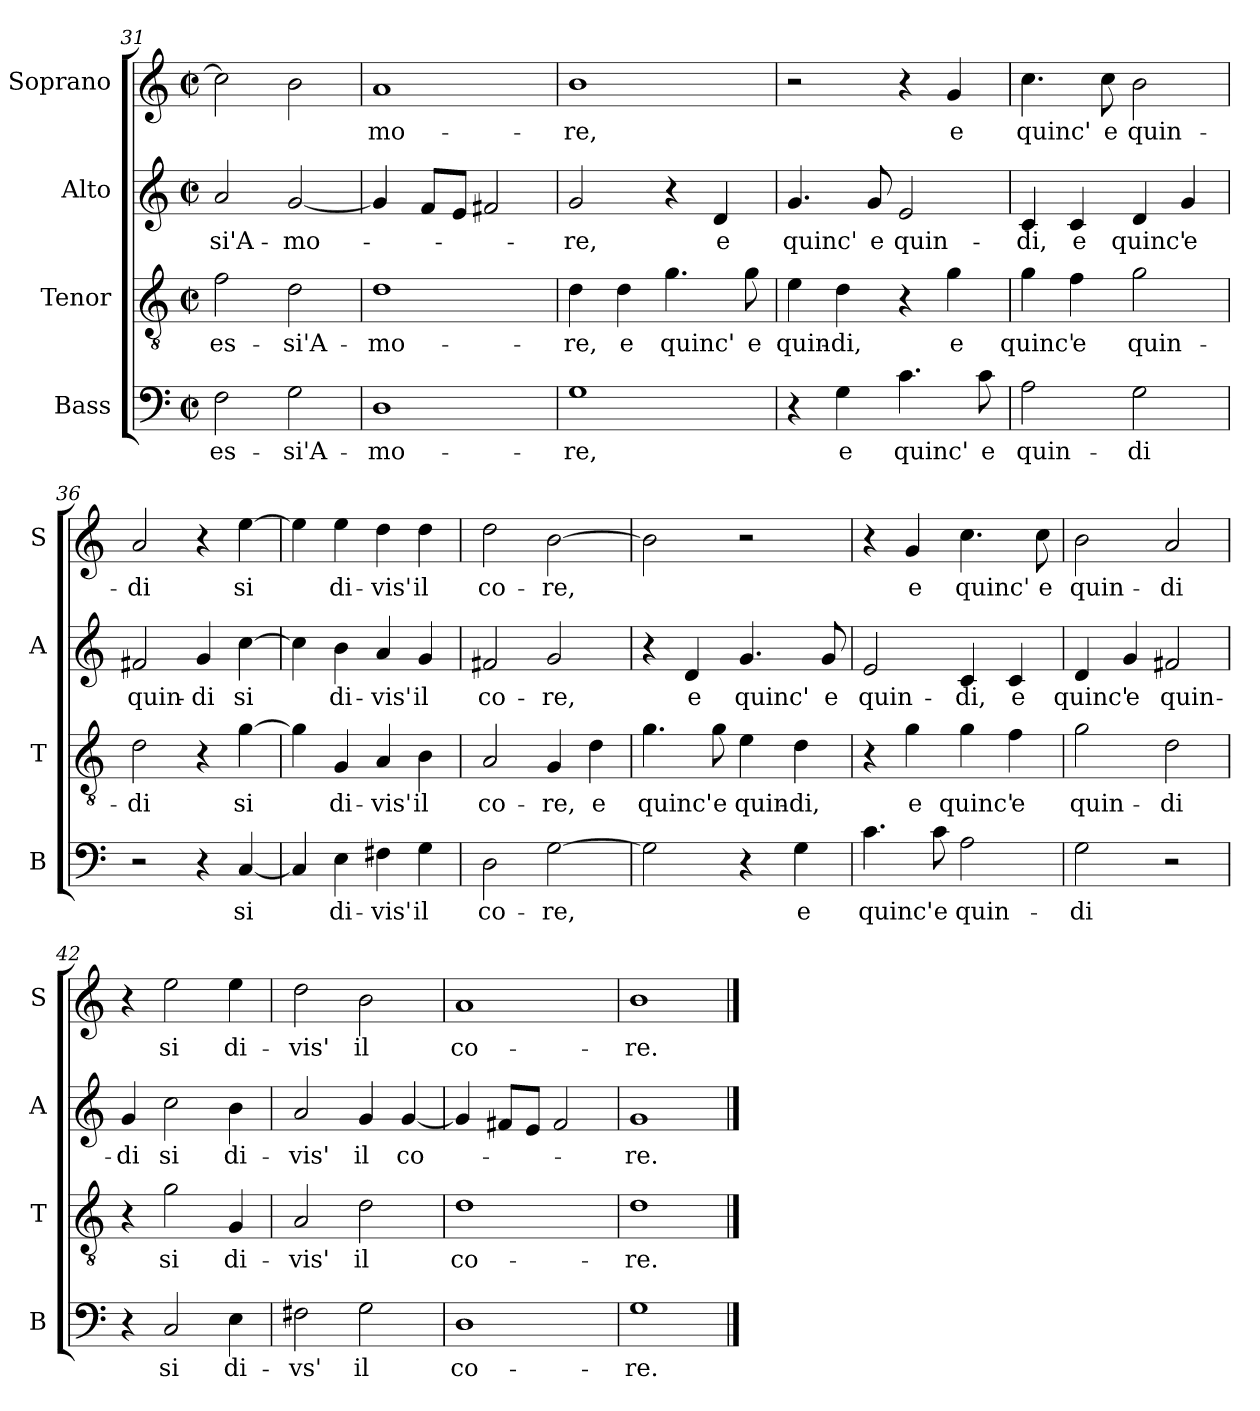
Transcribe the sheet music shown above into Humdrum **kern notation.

**kern	**text	**kern	**text	**kern	**text	**kern	**text
*part4	*part4	*part3	*part3	*part2	*part2	*part1	*part1
*staff4	*staff4	*staff3	*staff3	*staff2	*staff2	*staff1	*staff1
*I"Bass	*	*I"Tenor	*	*I"Alto	*	*I"Soprano	*
*I'B	*	*I'T	*	*I'A	*	*I'S	*
*clefF4	*	*clefGv2	*	*clefG2	*	*clefG2	*
*k[]	*	*k[]	*	*k[]	*	*k[]	*
*C:	*	*C:	*	*C:	*	*C:	*
*M2/2	*	*M2/2	*	*M2/2	*	*M2/2	*
*met(c|)	*	*met(c|)	*	*met(c|)	*	*met(c|)	*
=31	=31	=31	=31	=31	=31	=31	=31
!	!LO:LY:b	!	!LO:LY:b	!	!LO:LY:b	!	!
2F\	es-	2f\	es-	2a/	-si'A-	2cc\]	.
!	!LO:LY:b	!	!LO:LY:b	!	!LO:LY:b	!	!
2G\	-si'A-	2d\	-si'A-	[2g/	-mo-	2b\	.
=32	=32	=32	=32	=32	=32	=32	=32
!	!LO:LY:b	!	!LO:LY:b	!	!	!	!LO:LY:b
1D	-mo-	1d	-mo-	4g/]	.	1a	mo-
.	.	.	.	8f/L	.	.	.
.	.	.	.	8e/J	.	.	.
.	.	.	.	2f#X/	.	.	.
=33	=33	=33	=33	=33	=33	=33	=33
!	!LO:LY:b	!	!LO:LY:b	!	!LO:LY:b	!	!LO:LY:b
1G	-re,	4d\	-re,	2g/	-re,	1b	-re,
!	!	!	!LO:LY:b	!	!	!	!
.	.	4d\	e	.	.	.	.
!	!	!	!LO:LY:b	!	!	!	!
.	.	4.g\	quinc'	4r	.	.	.
!	!	!	!	!	!LO:LY:b	!	!
.	.	.	.	4d/	e	.	.
!	!	!	!LO:LY:b	!	!	!	!
.	.	8g\	e	.	.	.	.
=34	=34	=34	=34	=34	=34	=34	=34
!	!	!	!LO:LY:b	!	!LO:LY:b	!	!
4r	.	4e\	quin-	4.g/	quinc'	2r	.
!	!LO:LY:b	!	!LO:LY:b	!	!	!	!
4G\	e	4d\	-di,	.	.	.	.
!	!	!	!	!	!LO:LY:b	!	!
.	.	.	.	8g/	e	.	.
!	!LO:LY:b	!	!	!	!LO:LY:b	!	!
4.c\	quinc'	4r	.	2e/	quin-	4r	.
!	!	!	!LO:LY:b	!	!	!	!LO:LY:b
.	.	4g\	e	.	.	4g/	e
!	!LO:LY:b	!	!	!	!	!	!
8c\	e	.	.	.	.	.	.
=35	=35	=35	=35	=35	=35	=35	=35
!	!LO:LY:b	!	!LO:LY:b	!	!LO:LY:b	!	!LO:LY:b
2A\	quin-	4g\	quinc'	4c/	-di,	4.cc\	quinc'
!	!	!	!LO:LY:b	!	!LO:LY:b	!	!
.	.	4f\	e	4c/	e	.	.
!	!	!	!	!	!	!	!LO:LY:b
.	.	.	.	.	.	8cc\	e
!	!LO:LY:b	!	!LO:LY:b	!	!LO:LY:b	!	!LO:LY:b
2G\	-di	2g\	quin-	4d/	quinc'	2b\	quin-
!	!	!	!	!	!LO:LY:b	!	!
.	.	.	.	4g/	e	.	.
!!LO:PB:g=z
=36	=36	=36	=36	=36	=36	=36	=36
!	!	!	!LO:LY:b	!	!LO:LY:b	!	!LO:LY:b
2r	.	2d\	-di	2f#X/	quin-	2a/	-di
!	!	!	!	!	!LO:LY:b	!	!
4r	.	4r	.	4g/	-di	4r	.
!	!LO:LY:b	!	!LO:LY:b	!	!LO:LY:b	!	!LO:LY:b
[4C/	si	[4g\	si	[4cc\	si	[4ee\	si
=37	=37	=37	=37	=37	=37	=37	=37
4C/]	.	4g\]	.	4cc\]	.	4ee\]	.
!	!LO:LY:b	!	!LO:LY:b	!	!LO:LY:b	!	!LO:LY:b
4E\	di-	4G/	di-	4b\	di-	4ee\	di-
!	!LO:LY:b	!	!LO:LY:b	!	!LO:LY:b	!	!LO:LY:b
4F#X\	-vis'	4A/	-vis'	4a/	-vis'	4dd\	-vis'
!	!LO:LY:b	!	!LO:LY:b	!	!LO:LY:b	!	!LO:LY:b
4G\	il	4B\	il	4g/	il	4dd\	il
=38	=38	=38	=38	=38	=38	=38	=38
!	!LO:LY:b	!	!LO:LY:b	!	!LO:LY:b	!	!LO:LY:b
2D\	co-	2A/	co-	2f#X/	co-	2dd\	co-
!	!LO:LY:b	!	!LO:LY:b	!	!LO:LY:b	!	!LO:LY:b
[2G\	-re,	4G/	-re,	2g/	-re,	[2b\	-re,
!	!	!	!LO:LY:b	!	!	!	!
.	.	4d\	e	.	.	.	.
=39	=39	=39	=39	=39	=39	=39	=39
!	!	!	!LO:LY:b	!	!	!	!
2G\]	.	4.g\	quinc'	4r	.	2b\]	.
!	!	!	!	!	!LO:LY:b	!	!
.	.	.	.	4d/	e	.	.
!	!	!	!LO:LY:b	!	!	!	!
.	.	8g\	e	.	.	.	.
!	!	!	!LO:LY:b	!	!LO:LY:b	!	!
4r	.	4e\	quin-	4.g/	quinc'	2r	.
!	!LO:LY:b	!	!LO:LY:b	!	!	!	!
4G\	e	4d\	-di,	.	.	.	.
!	!	!	!	!	!LO:LY:b	!	!
.	.	.	.	8g/	e	.	.
=40	=40	=40	=40	=40	=40	=40	=40
!	!LO:LY:b	!	!	!	!LO:LY:b	!	!
4.c\	quinc'	4r	.	2e/	quin-	4r	.
!	!	!	!LO:LY:b	!	!	!	!LO:LY:b
.	.	4g\	e	.	.	4g/	e
!	!LO:LY:b	!	!	!	!	!	!
8c\	e	.	.	.	.	.	.
!	!LO:LY:b	!	!LO:LY:b	!	!LO:LY:b	!	!LO:LY:b
2A\	quin-	4g\	quinc'	4c/	-di,	4.cc\	quinc'
!	!	!	!LO:LY:b	!	!LO:LY:b	!	!
.	.	4f\	e	4c/	e	.	.
!	!	!	!	!	!	!	!LO:LY:b
.	.	.	.	.	.	8cc\	e
!!LO:LB:g=z
=41	=41	=41	=41	=41	=41	=41	=41
!	!LO:LY:b	!	!LO:LY:b	!	!LO:LY:b	!	!LO:LY:b
2G\	-di	2g\	quin-	4d/	quinc'	2b\	quin-
!	!	!	!	!	!LO:LY:b	!	!
.	.	.	.	4g/	e	.	.
!	!	!	!LO:LY:b	!	!LO:LY:b	!	!LO:LY:b
2r	.	2d\	-di	2f#X/	quin-	2a/	-di
=42	=42	=42	=42	=42	=42	=42	=42
!	!	!	!	!	!LO:LY:b	!	!
4r	.	4r	.	4g/	-di	4r	.
!	!LO:LY:b	!	!LO:LY:b	!	!LO:LY:b	!	!LO:LY:b
2C/	si	2g\	si	2cc\	si	2ee\	si
!	!LO:LY:b	!	!LO:LY:b	!	!LO:LY:b	!	!LO:LY:b
4E\	di-	4G/	di-	4b\	di-	4ee\	di-
=43	=43	=43	=43	=43	=43	=43	=43
!	!LO:LY:b	!	!LO:LY:b	!	!LO:LY:b	!	!LO:LY:b
2F#X\	-vs'	2A/	-vis'	2a/	-vis'	2dd\	-vis'
!	!LO:LY:b	!	!LO:LY:b	!	!LO:LY:b	!	!LO:LY:b
2G\	il	2d\	il	4g/	il	2b\	il
!	!	!	!	!	!LO:LY:b	!	!
.	.	.	.	[4g/	co-	.	.
=44	=44	=44	=44	=44	=44	=44	=44
!	!LO:LY:b	!	!LO:LY:b	!	!	!	!LO:LY:b
1D	co-	1d	co-	4g/]	.	1a	co-
.	.	.	.	8f#X/L	.	.	.
.	.	.	.	8e/J	.	.	.
.	.	.	.	2f#/	.	.	.
=45	=45	=45	=45	=45	=45	=45	=45
!	!LO:LY:b	!	!LO:LY:b	!	!LO:LY:b	!	!LO:LY:b
1G	-re.	1d	-re.	1g	-re.	1b	-re.
==	==	==	==	==	==	==	==
*-	*-	*-	*-	*-	*-	*-	*-
